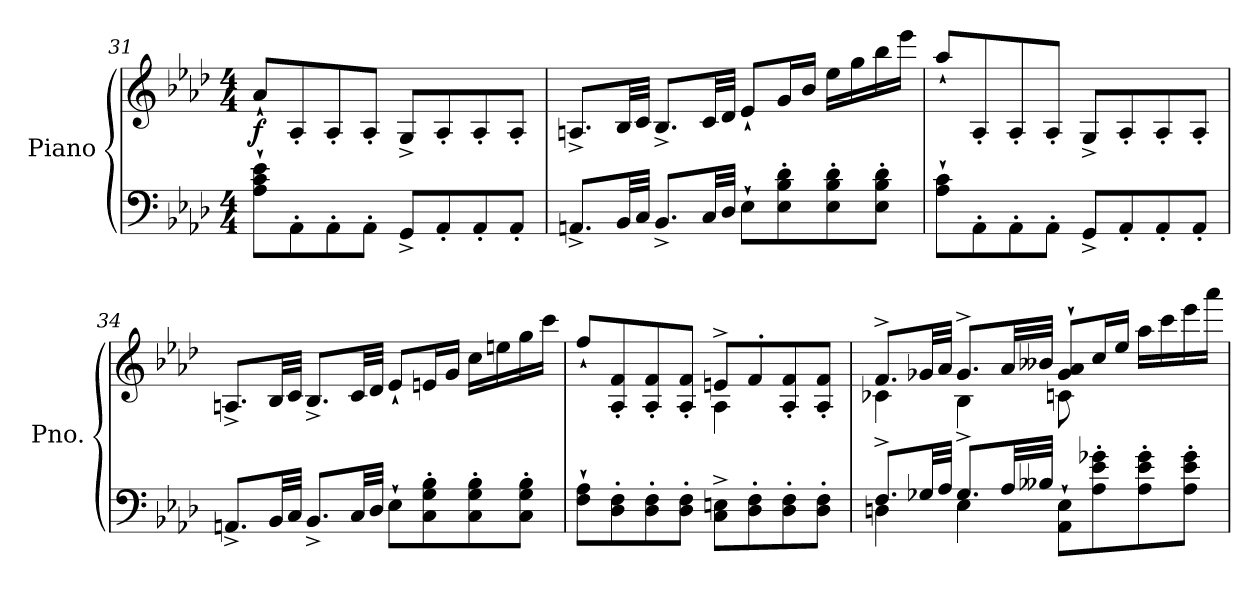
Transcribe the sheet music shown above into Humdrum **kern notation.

**kern	**kern	**dynam
*part1	*part1	*part1
*staff2	*staff1	*staff1/2
*I"Piano	*	*
*I'Pno.	*	*
*clefF4	*clefG2	*
*k[b-e-a-d-]	*k[b-e-a-d-]	*
*M4/4	*M4/4	*
=31	=31	=31
!	!	!LO:DY:b
8A-\` 8c\` 8e-\`L	8a-`/L	f
8AA-'\	8A-'/	.
8AA-'\	8A-'/	.
8AA-'\J	8A-'/J	.
8GG^/L	8G^/L	.
8AA-'/	8A-'/	.
8AA-'/	8A-'/	.
8AA-'/J	8A-'/J	.
!!LO:LB:g=z
=32	=32	=32
8.AAn^/L	8.An^/L	.
32BB-/LL	32B-/LL	.
32C/JJJ	32c/JJJ	.
8.BB-^/L	8.B-^/L	.
32C/LL	32c/LL	.
32D-/JJJ	32d-/JJJ	.
8E-`\L	8e-`/L	.
8E-\' 8B-\' 8d-\'	16g/L	.
.	16b-/JJ	.
8E-\' 8B-\' 8d-\'	16ee-\LL	.
.	16gg\	.
8E-\' 8B-\' 8d-\'J	16bb-\	.
.	16eee-\JJ	.
=33	=33	=33
8A-\` 8c\`L	8aa-`/L	.
8AA-'\	8A-'/	.
8AA-'\	8A-'/	.
8AA-'\J	8A-'/J	.
8GG^/L	8G^/L	.
8AA-'/	8A-'/	.
8AA-'/	8A-'/	.
8AA-'/J	8A-'/J	.
=34	=34	=34
8.AAn^/L	8.An^/L	.
32BB-/LL	32B-/LL	.
32C/JJJ	32c/JJJ	.
8.BB-^/L	8.B-^/L	.
32C/LL	32c/LL	.
32D-/JJJ	32d-/JJJ	.
8E-`\L	8e-`/L	.
8C\' 8G\' 8B-\'	16en/L	.
.	16g/JJ	.
8C\' 8G\' 8B-\'	16cc\LL	.
.	16een\	.
8C\' 8G\' 8B-\'J	16gg\	.
.	16ccc\JJ	.
!!LO:LB:g=z
=35	=35	=35
*	*^	*
8F\` 8A-\`L	8ff`/L	2ryy	.
8D-\' 8F\'	8A-/' 8f/'	.	.
8D-\' 8F\'	8A-/' 8f/'	.	.
8D-\' 8F\'J	8A-/' 8f/'J	.	.
8C\^ 8En\^L	8en^/L	4A-\	.
8D-\' 8F\'	8f'/	.	.
8D-\' 8F\'	8A-/' 8f/'	4ryy	.
8D-\' 8F\'J	8A-/' 8f/'J	.	.
=36	=36	=36	=36
*^	*	*	*
8.F^/L	4Dn\	8.f^/L	4c-X\	.
32G-X/LL	.	32g-X/LL	.	.
32A-/JJJ	.	32a-/JJJ	.	.
8.G-^/L	4E-\	8.g-^/L	4B-\	.
32A-/LL	.	32a-/LL	.	.
32B--X/JJJ	.	32b--X/JJJ	.	.
8AA-\` 8E-\`L	2ryy	8g-/` 8a-/`L	8cn\	.
8A-\' 8e-\' 8g-X\'	.	16cc/L	4.ryy	.
.	.	16ee-/JJ	.	.
8A-\' 8e-\' 8g-\'	.	16aa-\LL	.	.
.	.	16ccc\	.	.
8A-\' 8e-\' 8g-\'J	.	16eee-\	.	.
.	.	16aaa-\JJ	.	.
*v	*v	*	*	*
*	*v	*v	*
=	=	=
*-	*-	*-
